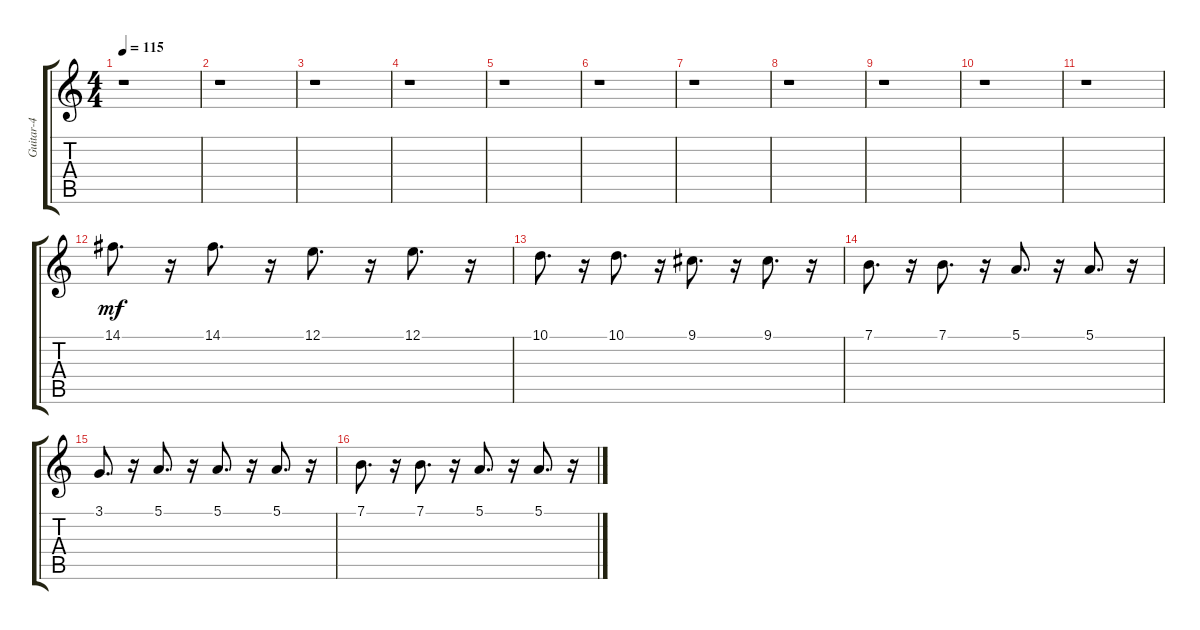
\track ("Guitar-4" "Guitar-4") {instrument tubularbells}
\staff {score tabs}
\tuning (E4 B3 G3 D3 A2 E2) {hide}
\ts (4 4)
\tempo 115
\clef g2
\ks c
r.1{dy mf} |
r.1 |
r.1 |
r.1 |
r.1 |
r.1 |
r.1 |
r.1 |
r.1 |
r.1 |
r.1 |
14.1.8{d balance 4} r.16 14.1.8{d balance 11} r.16 12.1.8{d balance 4} r.16 12.1.8{d balance 11} r.16 |
10.1.8{d balance 4} r.16 10.1.8{d balance 11} r.16 9.1.8{d balance 4} r.16 9.1.8{d balance 11} r.16 |
7.1.8{d balance 4} r.16 7.1.8{d balance 11} r.16 5.1.8{d balance 4} r.16 5.1.8{d balance 11} r.16 |
3.1.8{d balance 4} r.16 5.1.8{d balance 11} r.16 5.1.8{d balance 4} r.16 5.1.8{d balance 11} r.16 |
7.1.8{d balance 4} r.16 7.1.8{d balance 11} r.16 5.1.8{d balance 4} r.16 5.1.8{d balance 11} r.16
